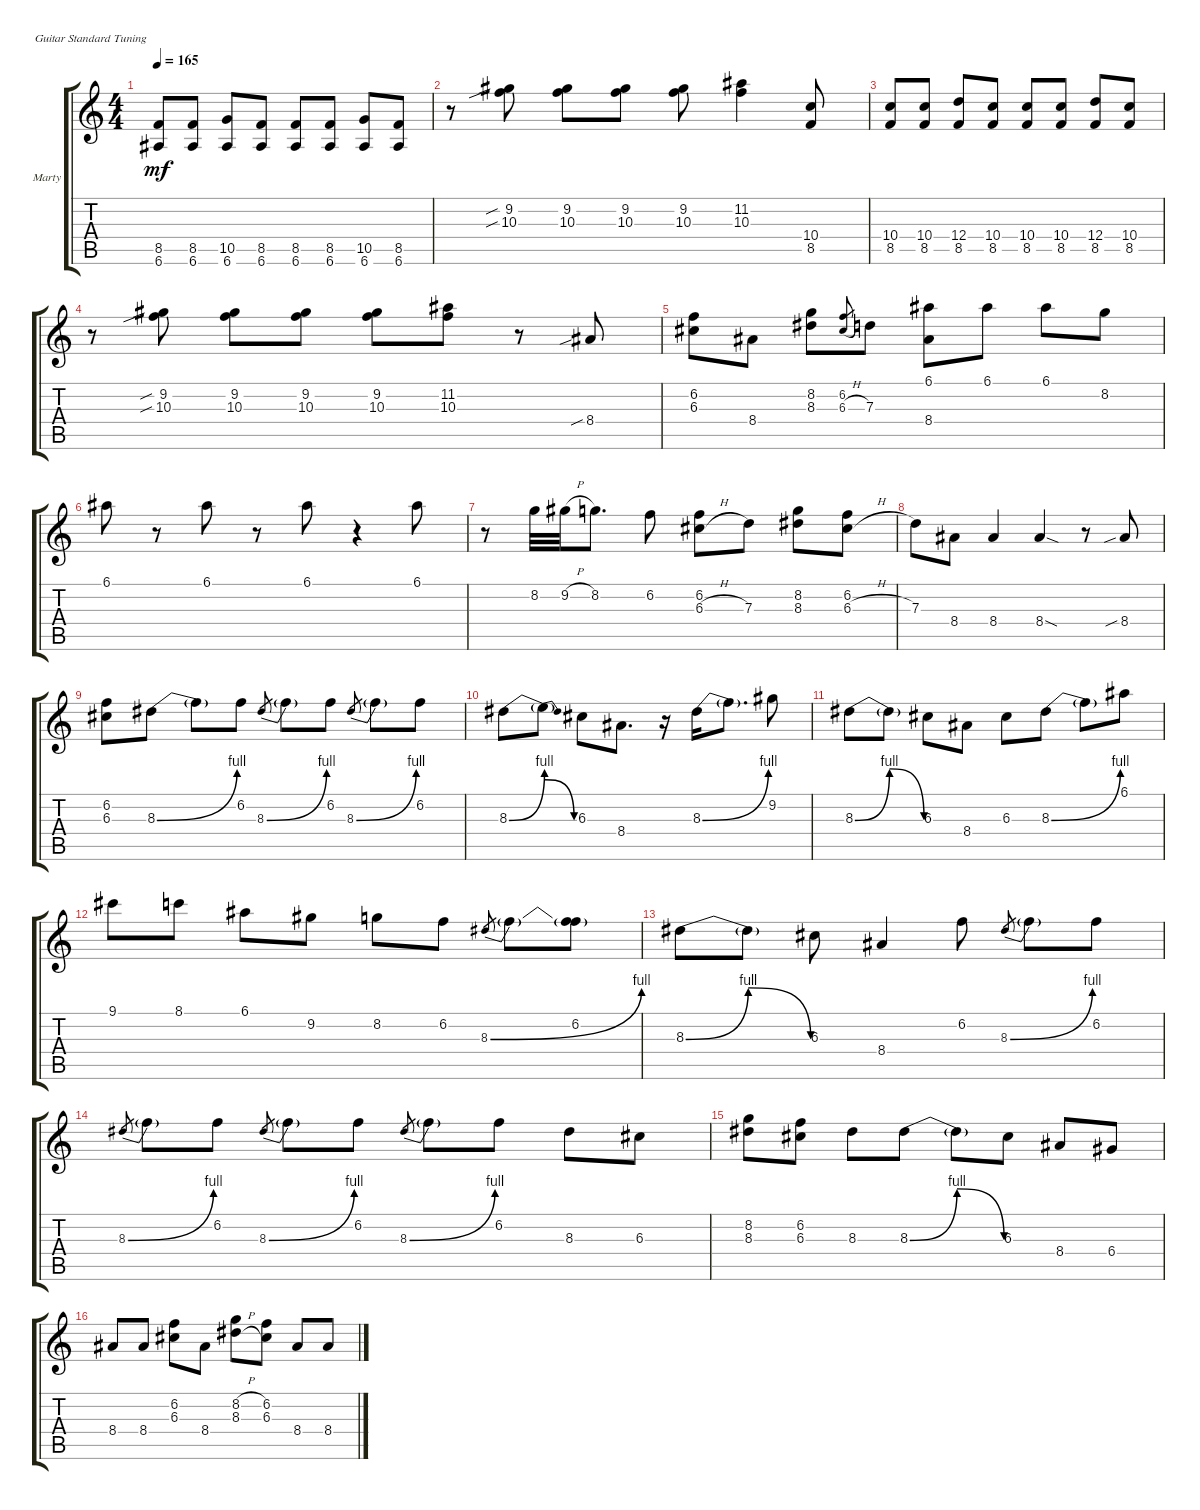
\bracketExtendMode groupsimilarinstruments
\firstSystemTrackNameOrientation horizontal
\otherSystemsTrackNameOrientation horizontal
\track ("Marty" "Marty") {instrument acousticguitarsteel}
\staff {score tabs}
\tuning (E4 B3 G3 D3 A2 E2)
\ts (4 4)
\tempo 165
\clef g2
\ks c
(8.5 6.6).8{dy mf} (8.5 6.6).8 (10.5 6.6).8 (8.5 6.6).8 (8.5 6.6).8 (8.5 6.6).8 (10.5 6.6).8 (8.5 6.6).8 |
r.8 (9.2{sib} 10.3{sib}).8 (9.2 10.3).8 (9.2 10.3).8 (9.2 10.3).8 (11.2 10.3).4 (10.4 8.5).8 |
(10.4 8.5).8 (10.4 8.5).8 (12.4 8.5).8 (10.4 8.5).8 (10.4 8.5).8 (10.4 8.5).8 (12.4 8.5).8 (10.4 8.5).8 |
r.8 (9.2{sib} 10.3{sib}).8 (9.2 10.3).8 (9.2 10.3).8 (9.2 10.3).8 (11.2 10.3).8 r.8 8.4{sib}.8 |
(6.2 6.3).8 8.4.8 (8.2 8.3).8 (6.2 6.3{h}).8{gr} 7.3.8 (6.1 8.4).8 6.1.8 6.1.8 8.2.8 |
6.1.8 r.8 6.1.8 r.8 6.1.8 r.4 6.1.8 |
r.8 8.2.32 9.2{h}.32 8.2.8{d} 6.2.8 (6.2 6.3{h}).8 7.3.8 (8.2 8.3).8 (6.2 6.3{h}).8 |
7.3.8 8.4.8 8.4.4 8.4{sod}.4 r.8 8.4{sib}.8 |
(6.2 6.3).8 8.3{be (bend 0 0 15.6 4)}.8 8.3{t}.8 6.2.8 8.3{be (bend 0 0 15 4)}.8{gr} 8.3{t}.8 6.2.8 8.3{be (bend 0 0 17.4 4)}.8{gr} 8.3{t}.8 6.2.8 |
8.3{be (bend 0 0 15.6 4)}.8 8.3{be (release 0 2 15 0) t}.8 6.3.8 8.4.8{d} r.16 8.3{be (bend 0 0 16.2 4)}.16 8.3{t}.8{d} 9.2.8 |
8.3{be (bendrelease 0 0 10.2 4 20.4 4 30 0)}.8 8.3{t}.8 6.3.8 8.4.8 6.3.8 8.3{be (bend 0 0 16.8 4)}.8 8.3{t}.8 6.1.8 |
9.1.8 8.1.8 6.1.8 9.2.8 8.2.8 6.2.8 8.3{be (bend 0 0 18.599999999999998 4)}.8{gr} 8.3{t}.8 (6.2 8.3{t}).8 |
8.3{be (bendrelease 0 0 10.2 4 20.4 4 30 0)}.8 8.3{t}.8 6.3.8 8.4.4 6.2.8 8.3{be (bend 0 0 16.8 4)}.8{gr} 8.3{t}.8 6.2.8 |
8.3{be (bend 0 0 16.2 4)}.8{gr} 8.3{t}.8 6.2.8 8.3{be (bend 0 0 15 4)}.8{gr} 8.3{t}.8 6.2.8 8.3{be (bend 0 0 15 4)}.8{gr} 8.3{t}.8 6.2.8 8.3.8 6.3.8 |
(8.2 8.3).8 (6.2 6.3).8 8.3.8 8.3{be (bendrelease 0 0 10.2 4 20.4 4 30 0)}.8 8.3{t}.8 6.3.8 8.4.8 6.4.8 |
8.4.8 8.4.8 (6.2 6.3).8 8.4.8 (8.2{h} 8.3{h}).8 (6.2 6.3).8 8.4.8 8.4.8
